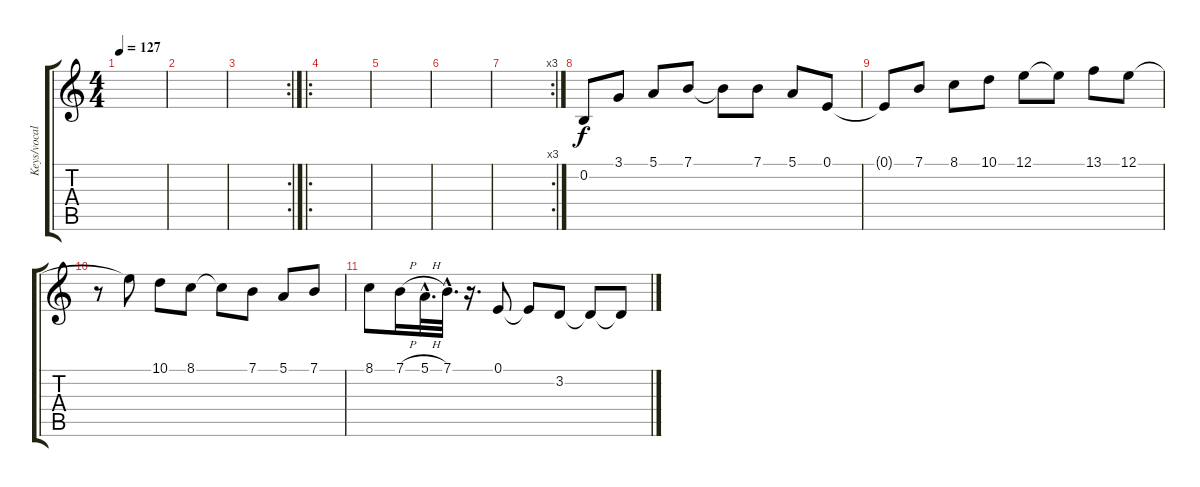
\track ("Keys/vocals" "Keys/vocal") {instrument lead2sawtooth}
\staff {score tabs}
\tuning (E4 B3 G3 D3 A2 E2) {hide}
\ts (4 4)
\tempo 127
\clef g2
\ks c
|
|
\rc 2
|
\ro
|
|
|
\rc 3
|
0.2.8 3.1.8 5.1.8 7.1.8 7.1{t}.8 7.1.8 5.1.8 0.1.8 |
0.1{t}.8 7.1.8 8.1.8 10.1.8 12.1.8 12.1{t}.8 13.1.8 12.1.8 |
r.8 12.1{t}.8 10.1.8 8.1.8 8.1{t}.8 7.1.8 5.1.8 7.1.8 |
8.1.8 7.1{h}.16 5.1{h hac}.32{d} 7.1{hac}.32{d} r.16{d} 0.1.8 0.1{t}.8 3.2.8 3.2{t}.8 3.2{t}.8
